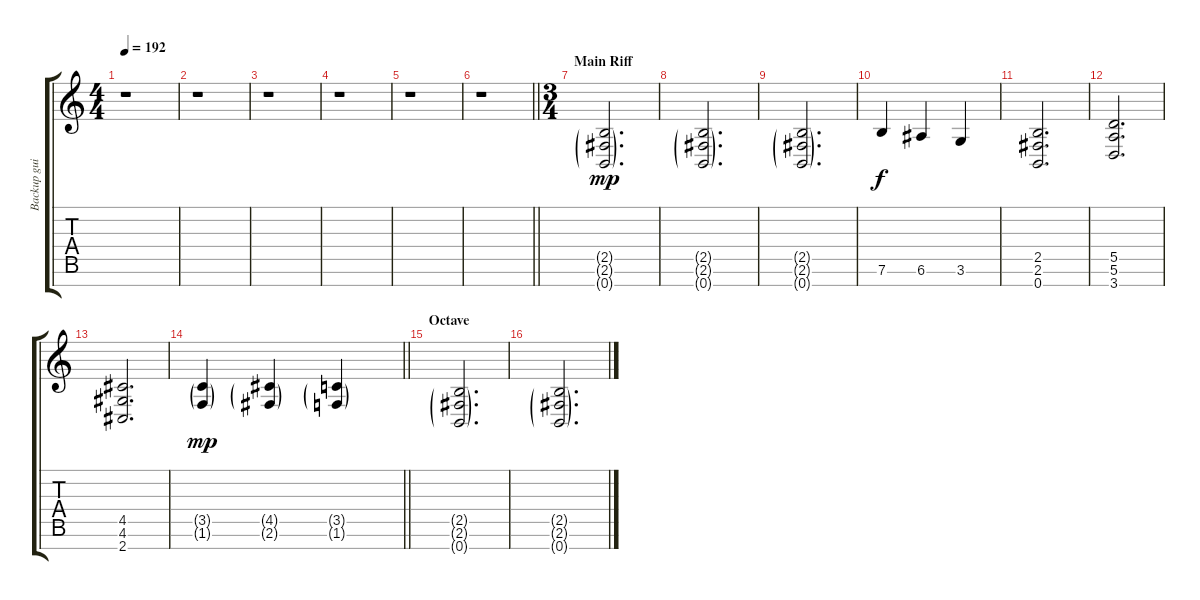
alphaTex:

\track ("Backup guitars" "Backup gui") {instrument distortionguitar}
\staff {score tabs}
\tuning (E4 B3 G3 D3 A2 E2 B1) {hide}
\ts (4 4)
\tempo 192
\clef g2
\ks c
r.1{dy f} |
r.1 |
r.1 |
r.1 |
r.1 |
\barLineRight lightlight
r.1 |
\ts (3 4)
\section ("" "Main Riff")
(2.5{g} 2.6{g} 0.7{g}).2{d dy mp volume 11} |
(2.5{g} 2.6{g} 0.7{g}).2{d} |
(2.5{g} 2.6{g} 0.7{g}).2{d} |
7.6.4{dy f} 6.6.4 3.6.4 |
(2.5 2.6 0.7).2{d} |
(5.5 5.6 3.7).2{d} |
(4.5 4.6 2.7).2{d} |
\barLineRight lightlight
(3.5{g} 1.6{g}).4{dy mp} (4.5{g} 2.6{g}).4 (3.5{g} 1.6{g}).4 |
\section ("" "Octave")
(2.5{g} 2.6{g} 0.7{g}).2{d volume 11} |
(2.5{g} 2.6{g} 0.7{g}).2{d}
